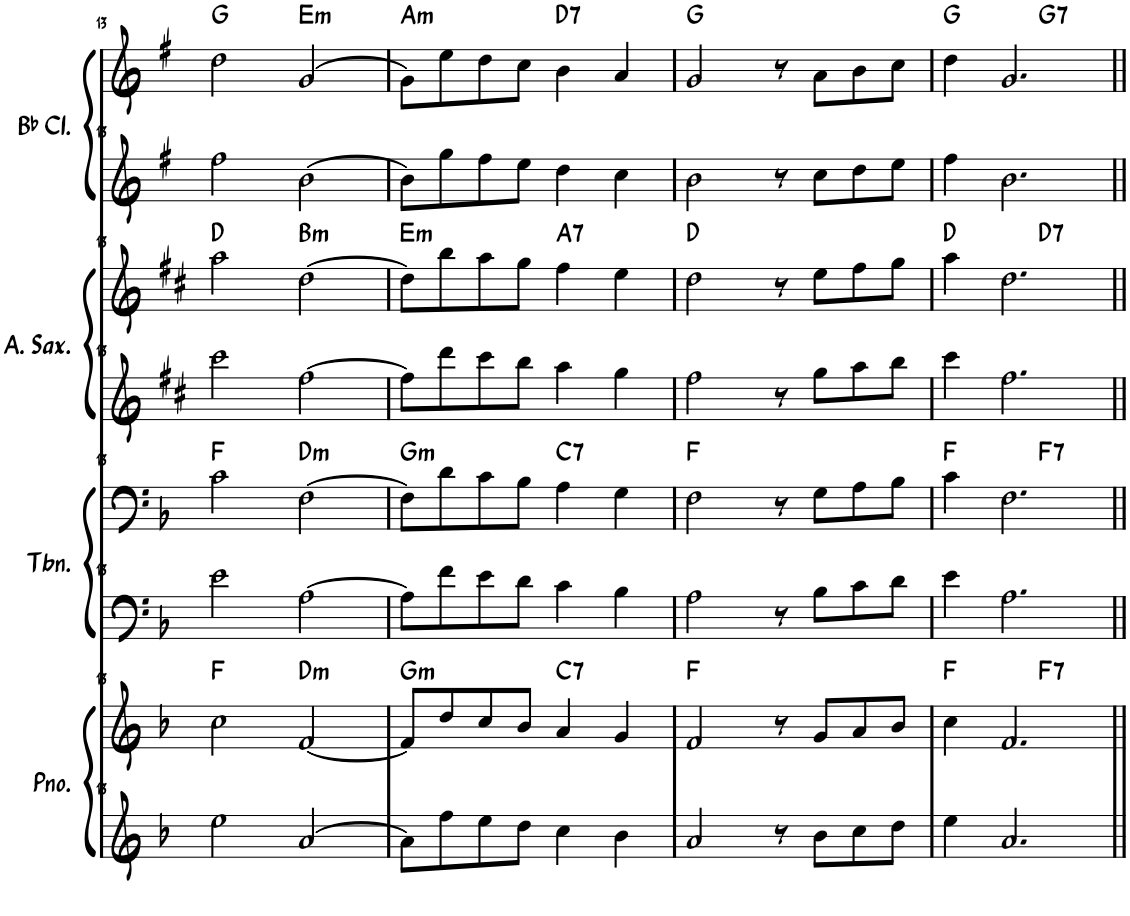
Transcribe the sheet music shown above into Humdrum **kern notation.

**kern	**kern	**harte	**kern	**kern	**harte	**kern	**kern	**harte	**kern	**kern	**harte
*part4	*part4	*part4	*part3	*part3	*part3	*part2	*part2	*part2	*part1	*part1	*part1
*staff8	*staff7	*	*staff6	*staff5	*	*staff4	*staff3	*	*staff2	*staff1	*
*I"钢琴	*	*	*I"长号	*	*	*I"中音萨克斯	*	*	*I"降B调单簧管	*	*
!!LO:PB:g=z
*clefG2	*clefG2	*	*clefF4	*clefF4	*	*clefG2	*clefG2	*	*clefG2	*clefG2	*
*	*	*	*	*	*	*Trd5c9	*Trd5c9	*	*Trd1c2	*Trd1c2	*
*k[b-]	*k[b-]	*	*k[b-]	*k[b-]	*	*k[f#c#]	*k[f#c#]	*	*k[f#]	*k[f#]	*
*M4/4	*M4/4	*	*M4/4	*M4/4	*	*M4/4	*M4/4	*	*M4/4	*M4/4	*
=13	=13	=13	=13	=13	=13	=13	=13	=13	=13	=13	=13
2ee\	2cc\	F:maj	2e\	2c\	F:maj	2ccc#\	2aa\	D:maj	2ff#\	2dd\	G:maj
!	!	!LO:H:kt=m	!	!	!LO:H:kt=m	!	!	!LO:H:kt=m	!	!	!LO:H:kt=m
[2a/	[2f/	D:min	[2A\	[2F\	D:min	[2ff#\	[2dd\	B:min	[2b\	[2g/	E:min
=14	=14	=14	=14	=14	=14	=14	=14	=14	=14	=14	=14
!	!	!LO:H:kt=m	!	!	!LO:H:kt=m	!	!	!LO:H:kt=m	!	!	!LO:H:kt=m
8a\L]	8f/L]	G:min	8A\L]	8F\L]	G:min	8ff#\L]	8dd\L]	E:min	8b\L]	8g\L]	A:min
8ff\	8dd/	.	8f\	8d\	.	8ddd\	8bb\	.	8gg\	8ee\	.
8ee\	8cc/	.	8e\	8c\	.	8ccc#\	8aa\	.	8ff#\	8dd\	.
8dd\J	8b-/J	.	8d\J	8B-\J	.	8bb\J	8gg\J	.	8ee\J	8cc\J	.
!	!	!LO:H:kt=7	!	!	!LO:H:kt=7	!	!	!LO:H:kt=7	!	!	!LO:H:kt=7
4cc\	4a/	C:7	4c\	4A\	C:7	4aa\	4ff#\	A:7	4dd\	4b\	D:7
4b-\	4g/	.	4B-\	4G\	.	4gg\	4ee\	.	4cc\	4a/	.
=15	=15	=15	=15	=15	=15	=15	=15	=15	=15	=15	=15
2a/	2f/	F:maj	2A\	2F\	F:maj	2ff#\	2dd\	D:maj	2b\	2g/	G:maj
8r	8r	.	8r	8r	.	8r	8r	.	8r	8r	.
8b-\L	8g/L	.	8B-\L	8G\L	.	8gg\L	8ee\L	.	8cc\L	8a\L	.
8cc\	8a/	.	8c\	8A\	.	8aa\	8ff#\	.	8dd\	8b\	.
8dd\J	8b-/J	.	8d\J	8B-\J	.	8bb\J	8gg\J	.	8ee\J	8cc\J	.
=16	=16	=16	=16	=16	=16	=16	=16	=16	=16	=16	=16
*	*^	*	*	*^	*	*	*^	*	*	*^	*
4ee\	4cc\	2ryy	F:maj	4e\	4c\	2ryy	F:maj	4ccc#\	4aa\	2ryy	D:maj	4ff#\	4dd\	2ryy	G:maj
2.a/	2.f/	.	.	2.A\	2.F\	.	.	2.ff#\	2.dd\	.	.	2.b\	2.g/	.	.
!	!	!	!LO:H:kt=7	!	!	!	!LO:H:kt=7	!	!	!	!LO:H:kt=7	!	!	!	!LO:H:kt=7
.	.	2ryy	F:7	.	.	2ryy	F:7	.	.	2ryy	D:7	.	.	2ryy	G:7
*	*v	*v	*	*	*v	*v	*	*	*v	*v	*	*	*v	*v	*
=||	=||	=||	=||	=||	=||	=||	=||	=||	=||	=||	=||
*-	*-	*-	*-	*-	*-	*-	*-	*-	*-	*-	*-
